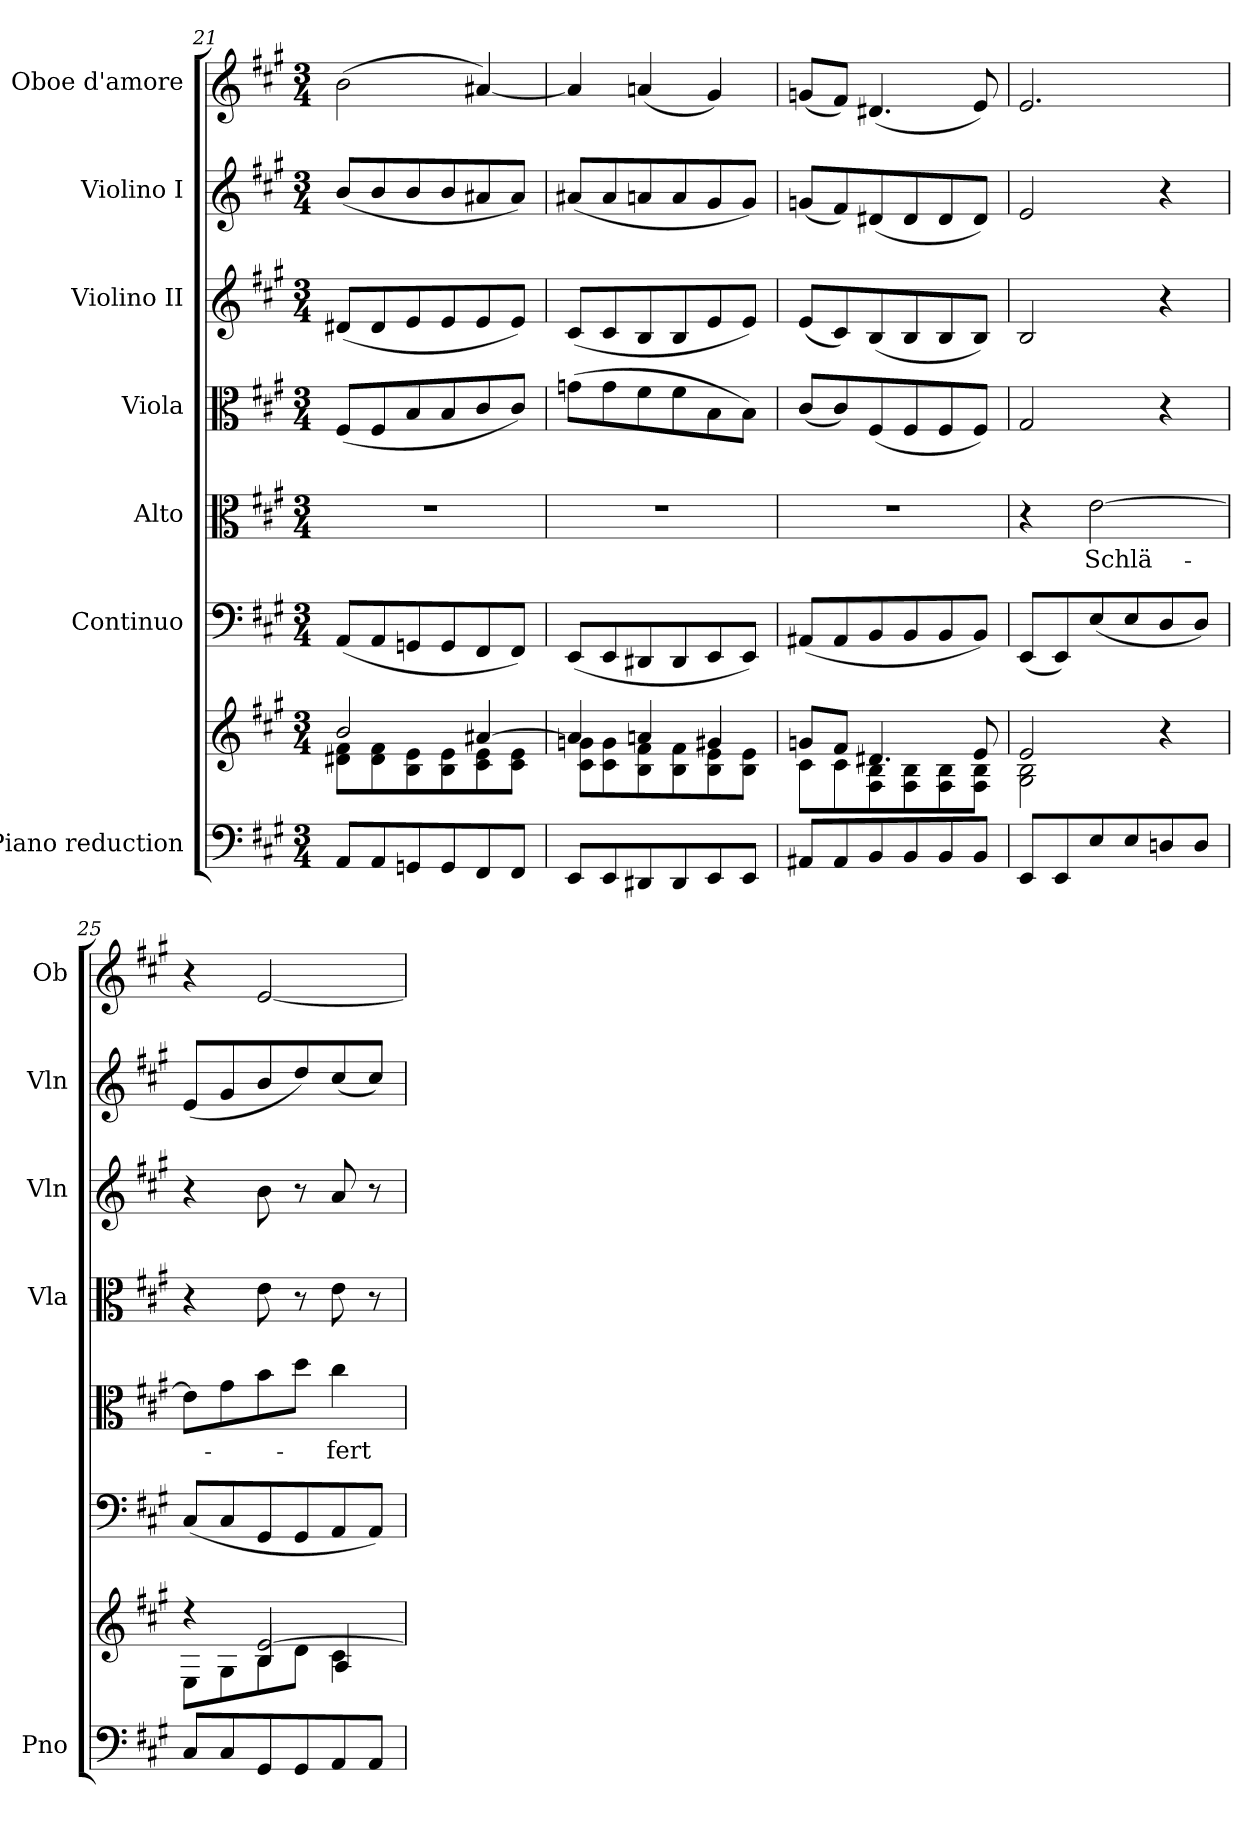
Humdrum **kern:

**kern	**kern	**kern	**kern	**text	**kern	**kern	**kern	**kern
*part7	*part7	*part6	*part5	*part5	*part4	*part3	*part2	*part1
*staff8	*staff7	*staff6	*staff5	*staff5	*staff4	*staff3	*staff2	*staff1
*I"Piano reduction	*	*I"Continuo	*I"Alto	*	*I"Viola	*I"Violino II	*I"Violino I	*I"Oboe d'amore
*I'Pno	*	*	*	*	*I'Vla	*I'Vln	*I'Vln	*I'Ob
*clefF4	*clefG2	*clefF4	*clefC3	*	*clefC3	*clefG2	*clefG2	*clefG2
*k[f#c#g#]	*k[f#c#g#]	*k[f#c#g#]	*k[f#c#g#]	*	*k[f#c#g#]	*k[f#c#g#]	*k[f#c#g#]	*k[f#c#g#]
*M3/4	*M3/4	*M3/4	*M3/4	*	*M3/4	*M3/4	*M3/4	*M3/4
=21	=21	=21	=21	=21	=21	=21	=21	=21
*	*^	*	*	*	*	*	*	*
8AA/L	2b/	8d#X\ 8f#\L	(8AA/L	2.r	.	(8F#/L	(8d#X/L	(8b/L	(2b\
8AA/	.	8d#\ 8f#\	8AA/	.	.	8F#/	8d#/	8b/	.
8GGn/	.	8B\ 8e\	8GGn/	.	.	8B/	8e/	8b/	.
8GG/	.	8B\ 8e\	8GG/	.	.	8B/	8e/	8b/	.
8FF#/	[4a#X/	8c#\ 8e\	8FF#/	.	.	8c#/	8e/	8a#X/	[4a#X/)
8FF#/J	.	8c#\ 8e\J	8FF#/J)	.	.	8c#/J)	8e/J)	8a#/J)	.
!!LO:LB:g=z
=22	=22	=22	=22	=22	=22	=22	=22	=22	=22
8EE/L	4a#/]	8c#\ 8gn\L	(8EE/L	2.r	.	(8gn\L	(8c#/L	(8a#X/L	4a#/]
8EE/	.	8c#\ 8g\	8EE/	.	.	8g\	8c#/	8a#/	.
8DD#X/	4an/	8B\ 8f#\	8DD#X/	.	.	8f#\	8B/	8an/	(4an/
8DD#/	.	8B\ 8f#\	8DD#/	.	.	8f#\	8B/	8a/	.
8EE/	4g#X/	8B\ 8e\	8EE/	.	.	8B\	8e/	8g#/	4g#/)
8EE/J	.	8B\ 8e\J	8EE/J)	.	.	8B\J)	8e/J)	8g#/J)	.
=23	=23	=23	=23	=23	=23	=23	=23	=23	=23
8AA#X/L	8gn/L	8c#\L	(8AA#X/L	2.r	.	(8c#/L	(8e/L	(8gn/L	(8gn/L
8AA#/	8f#/J	8c#\	8AA#/	.	.	8c#/)	8c#/)	8f#/)	8f#/J)
8BB/	4.d#X/	8F#\ 8B\	8BB/	.	.	(8F#/	(8B/	(8d#X/	(4.d#X/
8BB/	.	8F#\ 8B\	8BB/	.	.	8F#/	8B/	8d#/	.
8BB/	.	8F#\ 8B\	8BB/	.	.	8F#/	8B/	8d#/	.
8BB/J	8e/	8F#\ 8B\J	8BB/J)	.	.	8F#/J)	8B/J)	8d#/J)	8e/)
=24	=24	=24	=24	=24	=24	=24	=24	=24	=24
8EE/L	2e/	2G#\ 2B\	(8EE/L	4r	.	2G#/	2B/	2e/	2.e/
8EE/	.	.	8EE/)	.	.	.	.	.	.
!	!	!	!	!	!LO:LY:b	!	!	!	!
8E/	.	.	(8E/	[2e\	Schlä-	.	.	.	.
8E/	.	.	8E/	.	.	.	.	.	.
8Dn/	4r	4ryy	8D/	.	.	4r	4r	4r	.
8D/J	.	.	8D/J)	.	.	.	.	.	.
=25	=25	=25	=25	=25	=25	=25	=25	=25	=25
*	*	*^	*	*	*	*	*	*	*
8C#/L	4r	8E\L	4ryy	(8C#/L	8e\L]	.	4r	4r	(8e/L	4r
8C#/	.	8G#\	.	8C#/	8g#\	.	.	.	8g#/	.
8GG#/	[2e/	8B\	4B/	8GG#/	8b\	.	8e\	8b\	8b/	[2e/
8GG#/	.	8d\J	.	8GG#/	8dd\J	.	8r	8r	8dd/)	.
!	!	!	!	!	!	!LO:LY:b	!	!	!	!
8AA/	.	4c#\	4A/	8AA/	4cc#\	-fert	8e\	8a/	(8cc#/	.
8AA/J	.	.	.	8AA/J)	.	.	8r	8r	8cc#/J)	.
*	*v	*v	*v	*	*	*	*	*	*	*
=	=	=	=	=	=	=	=	=
*-	*-	*-	*-	*-	*-	*-	*-	*-
